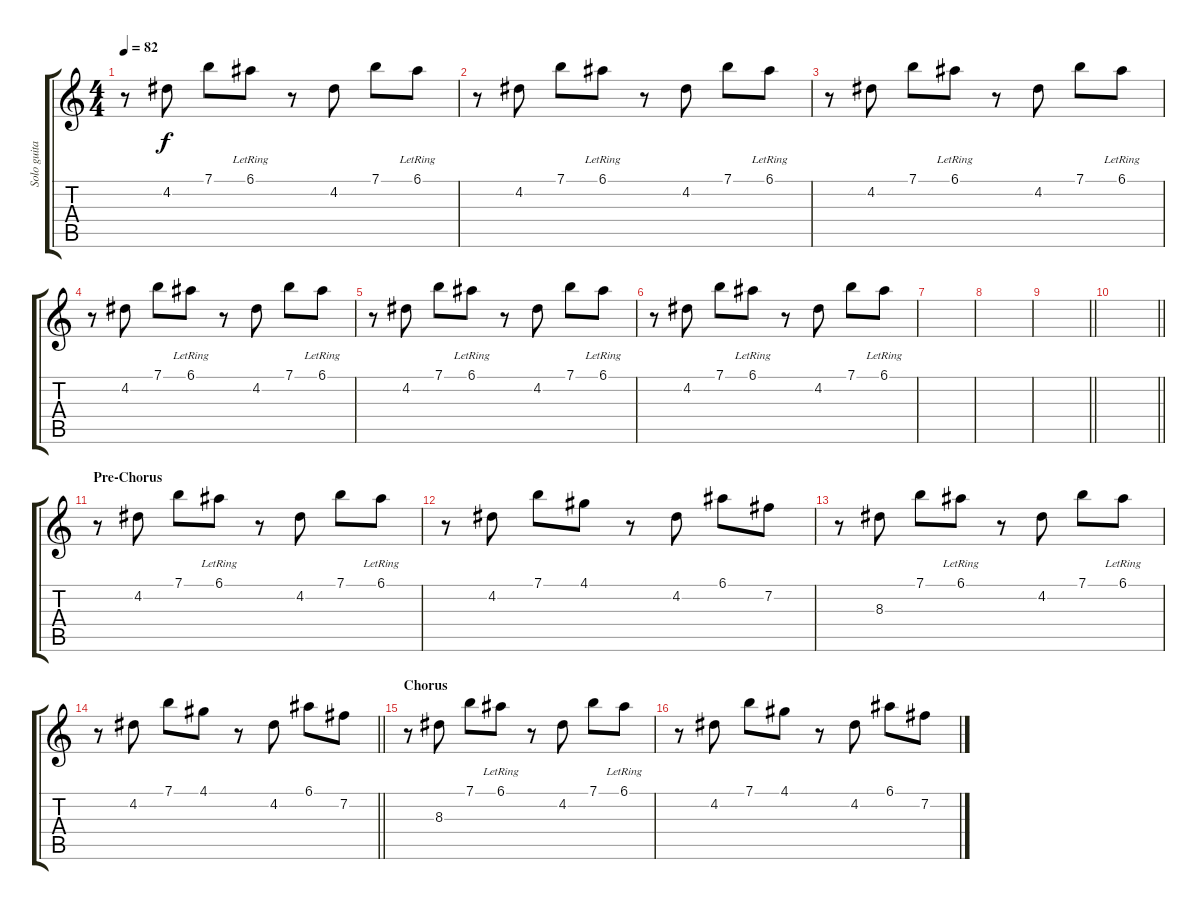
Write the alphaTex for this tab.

\track ("Solo guitar" "Solo guita") {instrument overdrivenguitar}
\staff {score tabs}
\tuning (E4 B3 G3 D3 A2 D2) {hide}
\ts (4 4)
\tempo 82
\clef g2
\ks c
r.8{dy f} 4.2.8 7.1.8 6.1{lr}.8 r.8 4.2.8 7.1.8 6.1{lr}.8 |
r.8 4.2.8 7.1.8 6.1{lr}.8 r.8 4.2.8 7.1.8 6.1{lr}.8 |
r.8 4.2.8 7.1.8 6.1{lr}.8 r.8 4.2.8 7.1.8 6.1{lr}.8 |
r.8 4.2.8 7.1.8 6.1{lr}.8 r.8 4.2.8 7.1.8 6.1{lr}.8 |
r.8 4.2.8 7.1.8 6.1{lr}.8 r.8 4.2.8 7.1.8 6.1{lr}.8 |
r.8 4.2.8 7.1.8 6.1{lr}.8 r.8 4.2.8 7.1.8 6.1{lr}.8 |
|
|
\barLineRight lightlight
|
\barLineRight lightlight
|
\section ("" "Pre-Chorus")
r.8 4.2.8 7.1.8 6.1{lr}.8 r.8 4.2.8 7.1.8 6.1{lr}.8 |
r.8 4.2.8 7.1.8 4.1.8 r.8 4.2.8 6.1.8 7.2.8 |
r.8 8.3.8 7.1.8 6.1{lr}.8 r.8 4.2.8 7.1.8 6.1{lr}.8 |
\barLineRight lightlight
r.8 4.2.8 7.1.8 4.1.8 r.8 4.2.8 6.1.8 7.2.8 |
\section ("" "Chorus")
r.8 8.3.8 7.1.8 6.1{lr}.8 r.8 4.2.8 7.1.8 6.1{lr}.8 |
r.8 4.2.8 7.1.8 4.1.8 r.8 4.2.8 6.1.8 7.2.8
